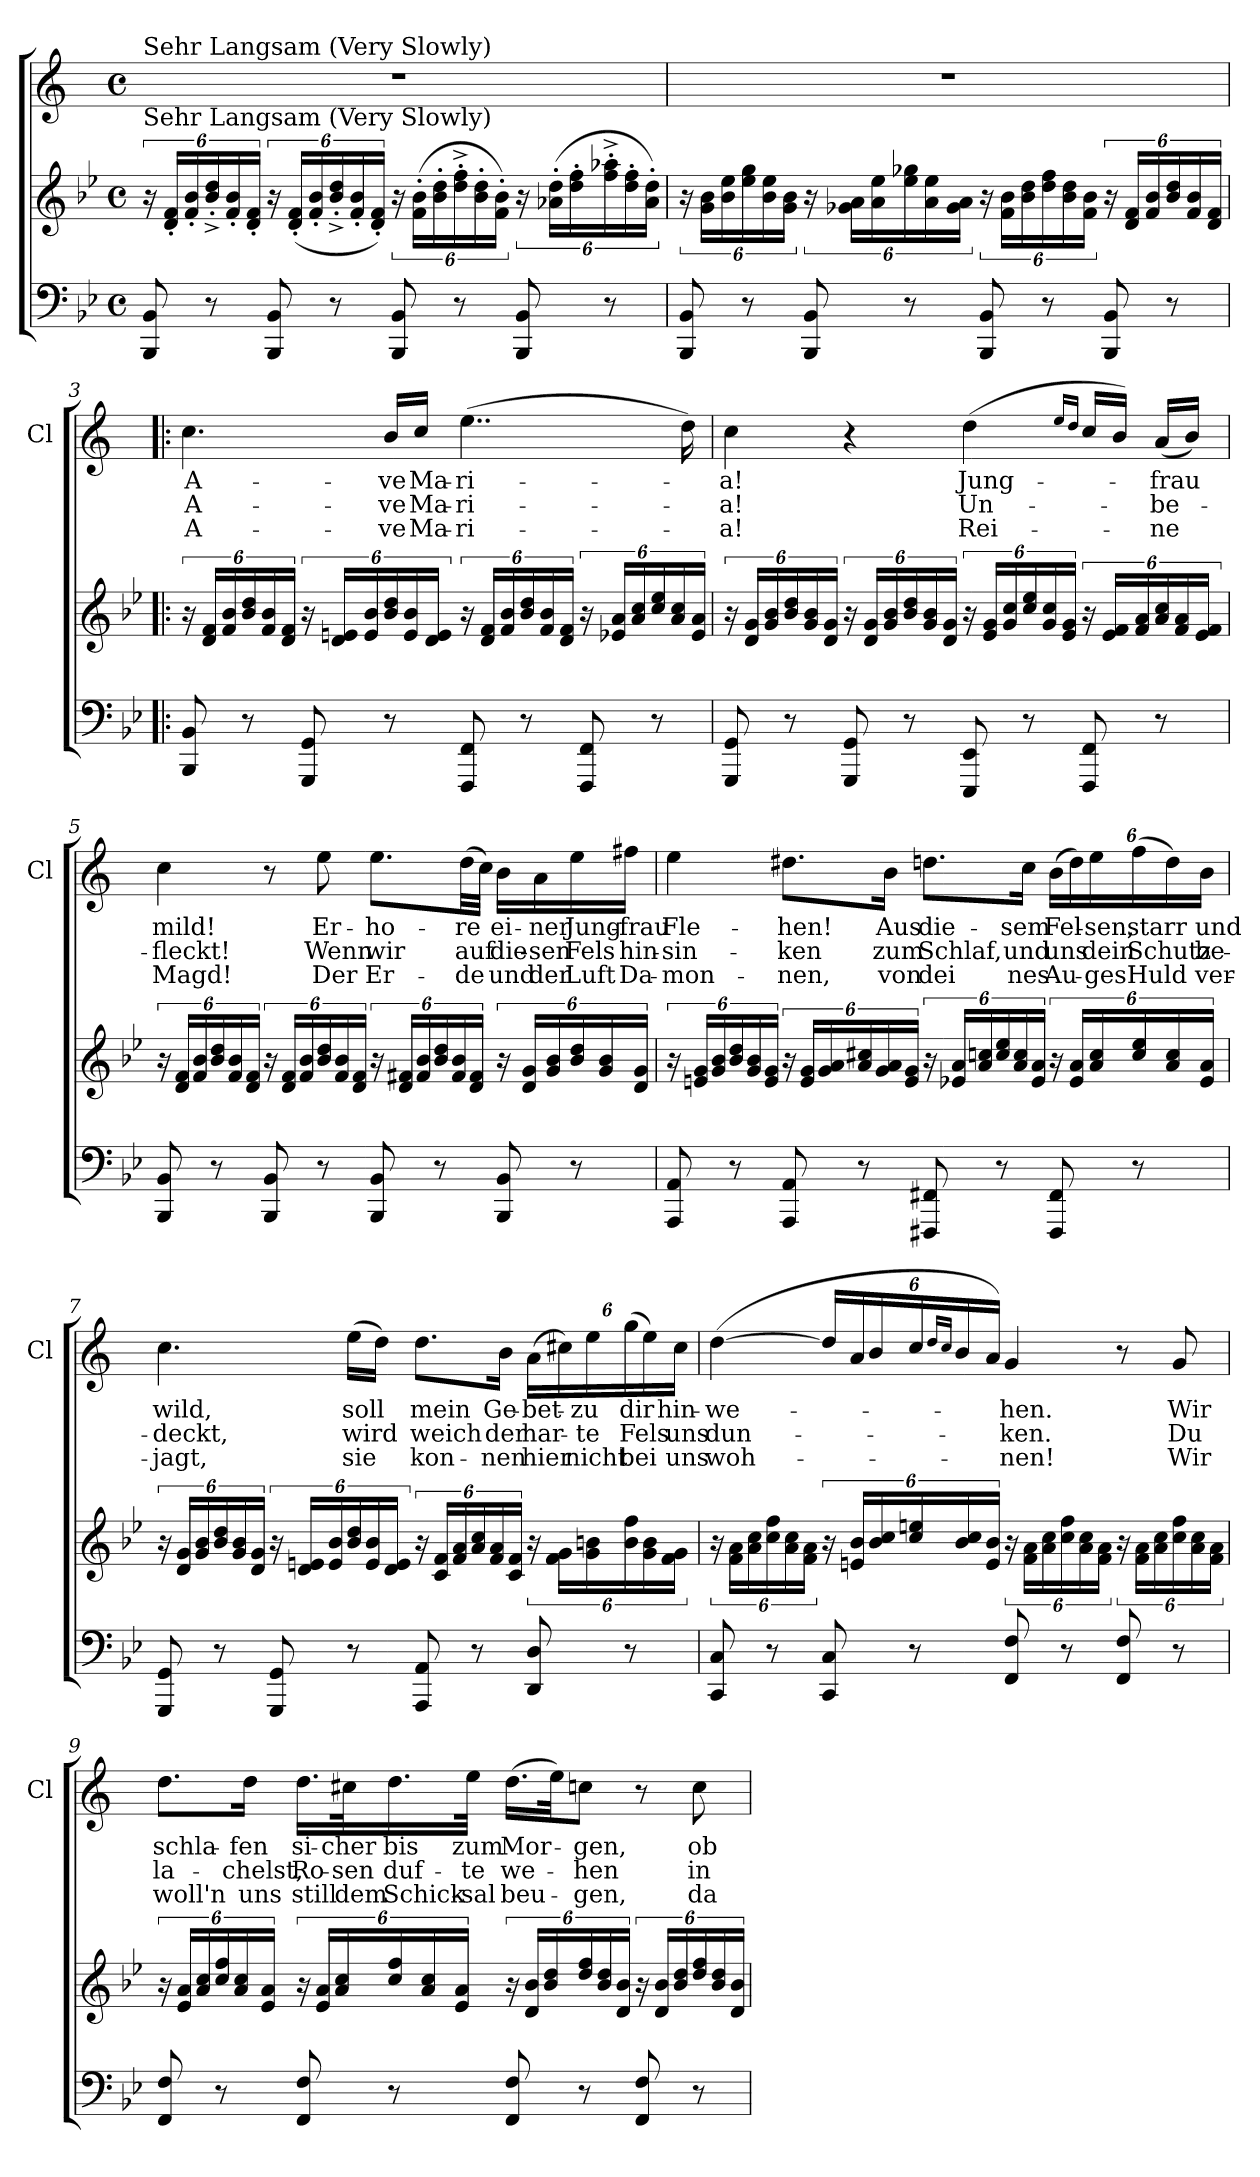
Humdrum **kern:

**kern	**kern	**kern	**text	**text	**text
*part2	*part2	*part1	*part1	*part1	*part1
*staff3	*staff2	*staff1	*staff1	*staff1	*staff1
*	*	*I'Cl	*	*	*
*clefF4	*clefG2	*clefG2	*	*	*
*	*	*ITrd1c2	*	*	*
*k[b-e-]	*k[b-e-]	*k[b-e-]	*	*	*
*B-:	*B-:	*B-:	*	*	*
*M4/4	*M4/4	*M4/4	*	*	*
*met(c)	*met(c)	*met(c)	*	*	*
*MM26	*MM26	*MM26	*	*	*
=1	=1	=1	=1	=1	=1
!	!	!LO:TX:a:t=Sehr Langsam (Very Slowly)	!	!	!
!	!LO:TX:a:t=Sehr Langsam (Very Slowly)	!	!	!	!
8BBB-/ 8BB-/	24r	1r	.	.	.
.	24d/' 24f/'LL	.	.	.	.
.	24f/' 24b-/'	.	.	.	.
8r	24b-/'^ 24dd/'^	.	.	.	.
.	24f/' 24b-/'	.	.	.	.
.	24d/' 24f/'JJ	.	.	.	.
8BBB-/ 8BB-/	24r	.	.	.	.
.	(<24d/' 24f/'LL	.	.	.	.
.	24f/' 24b-/'	.	.	.	.
8r	24b-/'^ 24dd/'^	.	.	.	.
.	24f/' 24b-/'	.	.	.	.
.	24d/' 24f/'JJ)	.	.	.	.
8BBB-/ 8BB-/	24r	.	.	.	.
.	(>24f\' 24b-\'LL	.	.	.	.
.	24b-\' 24dd\'	.	.	.	.
8r	24dd\'^ 24ff\'^	.	.	.	.
.	24b-\' 24dd\'	.	.	.	.
.	24f\' 24b-\'JJ)	.	.	.	.
8BBB-/ 8BB-/	24r	.	.	.	.
.	(>24a-X\' 24dd\'LL	.	.	.	.
.	24dd\' 24ff\'	.	.	.	.
8r	24ff\'^ 24aa-X\'^	.	.	.	.
.	24dd\' 24ff\'	.	.	.	.
.	24a-\' 24dd\'JJ)	.	.	.	.
!!LO:LB:g=z
=2	=2	=2	=2	=2	=2
8BBB-/ 8BB-/	24r	1r	.	.	.
.	24g\ 24b-\LL	.	.	.	.
.	24b-\ 24ee-\	.	.	.	.
8r	24ee-\ 24gg\	.	.	.	.
.	24b-\ 24ee-\	.	.	.	.
.	24g\ 24b-\JJ	.	.	.	.
8BBB-/ 8BB-/	24r	.	.	.	.
.	24g-X\ 24a\LL	.	.	.	.
.	24a\ 24ee-\	.	.	.	.
8r	24ee-\ 24gg-X\	.	.	.	.
.	24a\ 24ee-\	.	.	.	.
.	24g-\ 24a\JJ	.	.	.	.
8BBB-/ 8BB-/	24r	.	.	.	.
.	24f\ 24b-\LL	.	.	.	.
.	24b-\ 24dd\	.	.	.	.
8r	24dd\ 24ff\	.	.	.	.
.	24b-\ 24dd\	.	.	.	.
.	24f\ 24b-\JJ	.	.	.	.
8BBB-/ 8BB-/	24r	.	.	.	.
.	24d/ 24f/LL	.	.	.	.
.	24f/ 24b-/	.	.	.	.
8r	24b-/ 24dd/	.	.	.	.
.	24f/ 24b-/	.	.	.	.
.	24d/ 24f/JJ	.	.	.	.
!!LO:LB:g=z
=3!|:	=3!|:	=3!|:	=3!|:	=3!|:	=3!|:
!	!	!	!LO:LY:b	!LO:LY:b	!LO:LY:b
8BBB-/ 8BB-/	24r	4.b-\	A-	A-	A-
.	24d/ 24f/LL	.	.	.	.
.	24f/ 24b-/	.	.	.	.
8r	24b-/ 24dd/	.	.	.	.
.	24f/ 24b-/	.	.	.	.
.	24d/ 24f/JJ	.	.	.	.
8GGG/ 8GG/	24r	.	.	.	.
.	24d/ 24en/LL	.	.	.	.
.	24e/ 24b-/	.	.	.	.
!	!	!	!LO:LY:b	!LO:LY:b	!LO:LY:b
8r	24b-/ 24dd/	16a/LL	-ve	-ve	-ve
.	24e/ 24b-/	.	.	.	.
!	!	!	!LO:LY:b	!LO:LY:b	!LO:LY:b
.	.	16b-/JJ	Ma-	Ma-	Ma-
.	24d/ 24e/JJ	.	.	.	.
!	!	!	!LO:LY:b	!LO:LY:b	!LO:LY:b
8FFF/ 8FF/	24r	(>4..dd\	-ri-	-ri-	-ri-
.	24d/ 24f/LL	.	.	.	.
.	24f/ 24b-/	.	.	.	.
8r	24b-/ 24dd/	.	.	.	.
.	24f/ 24b-/	.	.	.	.
.	24d/ 24f/JJ	.	.	.	.
8FFF/ 8FF/	24r	.	.	.	.
.	24e-X/ 24a/LL	.	.	.	.
.	24a/ 24cc/	.	.	.	.
8r	24cc/ 24ee-/	.	.	.	.
.	24a/ 24cc/	.	.	.	.
.	.	16cc\)	.	.	.
.	24e-/ 24a/JJ	.	.	.	.
!!LO:PB:g=z
=4	=4	=4	=4	=4	=4
!	!	!	!LO:LY:b	!LO:LY:b	!LO:LY:b
8GGG/ 8GG/	24r	4b-\	-a!	-a!	-a!
.	24d/ 24g/LL	.	.	.	.
.	24g/ 24b-/	.	.	.	.
8r	24b-/ 24dd/	.	.	.	.
.	24g/ 24b-/	.	.	.	.
.	24d/ 24g/JJ	.	.	.	.
8GGG/ 8GG/	24r	4r	.	.	.
.	24d/ 24g/LL	.	.	.	.
.	24g/ 24b-/	.	.	.	.
8r	24b-/ 24dd/	.	.	.	.
.	24g/ 24b-/	.	.	.	.
.	24d/ 24g/JJ	.	.	.	.
!	!	!	!LO:LY:b	!LO:LY:b	!LO:LY:b
8EEE-/ 8EE-/	24r	(>4cc\	Jung-	Un-	Rei-
.	24e-/ 24g/LL	.	.	.	.
.	24g/ 24cc/	.	.	.	.
8r	24cc/ 24ee-/	.	.	.	.
.	24g/ 24cc/	.	.	.	.
.	24e-/ 24g/JJ	.	.	.	.
.	.	16qdd/LL	.	.	.
.	.	16qcc/JJ	.	.	.
8FFF/ 8FF/	24r	16b-/LL	.	.	.
.	24e-/ 24f/LL	.	.	.	.
.	.	16a/JJ)	.	.	.
.	24f/ 24a/	.	.	.	.
!	!	!	!LO:LY:b	!LO:LY:b	!LO:LY:b
8r	24a/ 24cc/	(<16g/LL	-frau	-be-	-ne
.	24f/ 24a/	.	.	.	.
.	.	16a/JJ)	.	.	.
.	24e-/ 24f/JJ	.	.	.	.
!!LO:LB:g=z
=5	=5	=5	=5	=5	=5
!	!	!	!LO:LY:b	!LO:LY:b	!LO:LY:b
8BBB-/ 8BB-/	24r	4b-\	mild!	-fleckt!	Magd!
.	24d/ 24f/LL	.	.	.	.
.	24f/ 24b-/	.	.	.	.
8r	24b-/ 24dd/	.	.	.	.
.	24f/ 24b-/	.	.	.	.
.	24d/ 24f/JJ	.	.	.	.
8BBB-/ 8BB-/	24r	8r	.	.	.
.	24d/ 24f/LL	.	.	.	.
.	24f/ 24b-/	.	.	.	.
!	!	!	!LO:LY:b	!LO:LY:b	!LO:LY:b
8r	24b-/ 24dd/	8dd\	Er-	Wenn	Der
.	24f/ 24b-/	.	.	.	.
.	24d/ 24f/JJ	.	.	.	.
!	!	!	!LO:LY:b	!LO:LY:b	!LO:LY:b
8BBB-/ 8BB-/	24r	8.dd\L	-ho-	wir	Er-
.	24d/ 24f#X/LL	.	.	.	.
.	24f#/ 24b-/	.	.	.	.
8r	24b-/ 24dd/	.	.	.	.
.	24f#/ 24b-/	.	.	.	.
!	!	!	!LO:LY:b	!LO:LY:b	!LO:LY:b
.	.	(>32cc\LL	-re	auf	-de
.	24d/ 24f#/JJ	.	.	.	.
.	.	32b-\JJJ)	.	.	.
!	!	!	!LO:LY:b	!LO:LY:b	!LO:LY:b
8BBB-/ 8BB-/	24r	16a\LL	ei-	die-	und
.	24d/ 24g/LL	.	.	.	.
!	!	!	!LO:LY:b	!LO:LY:b	!LO:LY:b
.	.	16g\	-ner	-sen	der
.	24g/ 24b-/	.	.	.	.
!	!	!	!LO:LY:b	!LO:LY:b	!LO:LY:b
8r	24b-/ 24dd/	16dd\	Jung-	Fels	Luft
.	24g/ 24b-/	.	.	.	.
!	!	!	!LO:LY:b	!LO:LY:b	!LO:LY:b
.	.	16een\JJ	-frau	hin-	Da-
.	24d/ 24g/JJ	.	.	.	.
!!LO:LB:g=z
=6	=6	=6	=6	=6	=6
!	!	!	!LO:LY:b	!LO:LY:b	!LO:LY:b
8AAA/ 8AA/	24r	4dd\	Fle-	-sin-	-mon-
.	24en/ 24g/LL	.	.	.	.
.	24g/ 24b-/	.	.	.	.
8r	24b-/ 24dd/	.	.	.	.
.	24g/ 24b-/	.	.	.	.
.	24e/ 24g/JJ	.	.	.	.
!	!	!	!LO:LY:b	!LO:LY:b	!LO:LY:b
8AAA/ 8AA/	24r	8.cc#X\L	-hen!	-ken	-nen,
.	24e/ 24g/LL	.	.	.	.
.	24g/ 24a/	.	.	.	.
8r	24a/ 24cc#X/	.	.	.	.
.	24g/ 24a/	.	.	.	.
!	!	!	!LO:LY:b	!LO:LY:b	!LO:LY:b
.	.	16a\Jk	Aus	zum	von
.	24e/ 24g/JJ	.	.	.	.
!	!	!	!LO:LY:b	!LO:LY:b	!LO:LY:b
8FFF#X/ 8FF#X/	24r	8.ccn\L	die-	Schlaf,	dei
.	24e-X/ 24a/LL	.	.	.	.
.	24a/ 24ccn/	.	.	.	.
8r	24cc/ 24ee-/	.	.	.	.
.	24a/ 24cc/	.	.	.	.
!	!	!	!LO:LY:b	!LO:LY:b	!LO:LY:b
.	.	16b-\Jk	-sem	und	nes
.	24e-/ 24a/JJ	.	.	.	.
*	*	*Xbrackettup	*	*	*
!	!	!	!LO:LY:b	!LO:LY:b	!LO:LY:b
8FFF#/ 8FF#/	24r	(>24a\LL	Fel-	uns	Au-
.	24e-/ 24a/LL	24cc\)	.	.	.
!	!	!	!LO:LY:b	!LO:LY:b	!LO:LY:b
.	24a/ 24cc/	24dd\	-sen,	dein	-ges
!	!	!	!LO:LY:b	!LO:LY:b	!LO:LY:b
8r	24cc/ 24ee-/	(>24ee-\	starr	Schutz	Huld
.	24a/ 24cc/	24cc\)	.	.	.
!	!	!	!LO:LY:b	!LO:LY:b	!LO:LY:b
.	24e-/ 24a/JJ	24a\JJ	und	be-	ver-
!!LO:PB:g=z
=7	=7	=7	=7	=7	=7
!	!	!	!LO:LY:b	!LO:LY:b	!LO:LY:b
8GGG/ 8GG/	24r	4.b-\	wild,	-deckt,	-jagt,
.	24d/ 24g/LL	.	.	.	.
.	24g/ 24b-/	.	.	.	.
8r	24b-/ 24dd/	.	.	.	.
.	24g/ 24b-/	.	.	.	.
.	24d/ 24g/JJ	.	.	.	.
8GGG/ 8GG/	24r	.	.	.	.
.	24d/ 24en/LL	.	.	.	.
.	24e/ 24b-/	.	.	.	.
!	!	!	!LO:LY:b	!LO:LY:b	!LO:LY:b
8r	24b-/ 24dd/	(>16dd\LL	soll	wird	sie
.	24e/ 24b-/	.	.	.	.
.	.	16cc\JJ)	.	.	.
.	24d/ 24e/JJ	.	.	.	.
!	!	!	!LO:LY:b	!LO:LY:b	!LO:LY:b
8AAA/ 8AA/	24r	8.cc\L	mein	weich	kon-
.	24c/ 24f/LL	.	.	.	.
.	24f/ 24a/	.	.	.	.
8r	24a/ 24cc/	.	.	.	.
.	24f/ 24a/	.	.	.	.
!	!	!	!LO:LY:b	!LO:LY:b	!LO:LY:b
.	.	16a\Jk	Ge-	der	-nen
.	24c/ 24f/JJ	.	.	.	.
!	!	!	!LO:LY:b	!LO:LY:b	!LO:LY:b
8DD/ 8D/	24r	(>24g\LL	-bet-	har-	hier
.	24f\ 24g\LL	24bn\)	.	.	.
!	!	!	!LO:LY:b	!LO:LY:b	!LO:LY:b
.	24g\ 24bn\	24dd\	-zu	-te	nicht
!	!	!	!LO:LY:b	!LO:LY:b	!LO:LY:b
8r	24b\ 24ff\	(>24ff\	dir	Fels	bei
.	24g\ 24b\	24dd\)	.	.	.
!	!	!	!LO:LY:b	!LO:LY:b	!LO:LY:b
.	24f\ 24g\JJ	24b\JJ	hin-	uns	uns
!!LO:LB:g=z
=8	=8	=8	=8	=8	=8
!	!	!	!LO:LY:b	!LO:LY:b	!LO:LY:b
8CC/ 8C/	24r	(>[4cc\	-we-	dun-	woh-
.	24f\ 24a\LL	.	.	.	.
.	24a\ 24cc\	.	.	.	.
8r	24cc\ 24ff\	.	.	.	.
.	24a\ 24cc\	.	.	.	.
.	24f\ 24a\JJ	.	.	.	.
8CC/ 8C/	24r	24cc/LL]	.	.	.
.	24en/ 24b-/LL	24g/	.	.	.
.	24b-/ 24cc/	24a/	.	.	.
8r	24cc/ 24een/	24b-/	.	.	.
.	.	16qcc/LL	.	.	.
.	.	16qb-/JJ	.	.	.
.	24b-/ 24cc/	24a/	.	.	.
.	24e/ 24b-/JJ	24g/JJ)	.	.	.
!	!	!	!LO:LY:b	!LO:LY:b	!LO:LY:b
8FF/ 8F/	24r	4f/	-hen.	-ken.	-nen!
.	24f\ 24a\LL	.	.	.	.
.	24a\ 24cc\	.	.	.	.
8r	24cc\ 24ff\	.	.	.	.
.	24a\ 24cc\	.	.	.	.
.	24f\ 24a\JJ	.	.	.	.
8FF/ 8F/	24r	8r	.	.	.
.	24f\ 24a\LL	.	.	.	.
.	24a\ 24cc\	.	.	.	.
!	!	!	!LO:LY:b	!LO:LY:b	!LO:LY:b
8r	24cc\ 24ff\	8f/	Wir	Du	Wir
.	24a\ 24cc\	.	.	.	.
.	24f\ 24a\JJ	.	.	.	.
!!LO:PB:g=z
=9	=9	=9	=9	=9	=9
!	!	!	!LO:LY:b	!LO:LY:b	!LO:LY:b
8FF/ 8F/	24r	8.cc\L	schla-	la-	woll'n
.	24e-/ 24a/LL	.	.	.	.
.	24a/ 24cc/	.	.	.	.
8r	24cc/ 24ff/	.	.	.	.
.	24a/ 24cc/	.	.	.	.
!	!	!	!LO:LY:b	!LO:LY:b	!LO:LY:b
.	.	16cc\Jk	-fen	-chelst,	uns
.	24e-/ 24a/JJ	.	.	.	.
!	!	!	!LO:LY:b	!LO:LY:b	!LO:LY:b
8FF/ 8F/	24r	16.cc\LL	si-	Ro-	still
.	24e-/ 24a/LL	.	.	.	.
.	24a/ 24cc/	.	.	.	.
!	!	!	!LO:LY:b	!LO:LY:b	!LO:LY:b
.	.	32bn\K	-cher	-sen	dem
!	!	!	!LO:LY:b	!LO:LY:b	!LO:LY:b
8r	24cc/ 24ff/	16.cc\	bis	duf-	Schick-
.	24a/ 24cc/	.	.	.	.
.	24e-/ 24a/JJ	.	.	.	.
!	!	!	!LO:LY:b	!LO:LY:b	!LO:LY:b
.	.	32dd\JJk	zum	-te	-sal
!	!	!	!LO:LY:b	!LO:LY:b	!LO:LY:b
8FF/ 8F/	24r	(>16.cc\LL	Mor-	we-	beu-
.	24d/ 24b-/LL	.	.	.	.
.	24b-/ 24dd/	.	.	.	.
.	.	32dd\JK)	.	.	.
!	!	!	!LO:LY:b	!LO:LY:b	!LO:LY:b
8r	24dd/ 24ff/	8b-X\J	-gen,	-hen	-gen,
.	24b-/ 24dd/	.	.	.	.
.	24d/ 24b-/JJ	.	.	.	.
8FF/ 8F/	24r	8r	.	.	.
.	24d/ 24b-/LL	.	.	.	.
.	24b-/ 24dd/	.	.	.	.
!	!	!	!LO:LY:b	!LO:LY:b	!LO:LY:b
8r	24dd/ 24ff/	8b-\	ob	in	da
.	24b-/ 24dd/	.	.	.	.
.	24d/ 24b-/JJ	.	.	.	.
=	=	=	=	=	=
*-	*-	*-	*-	*-	*-
